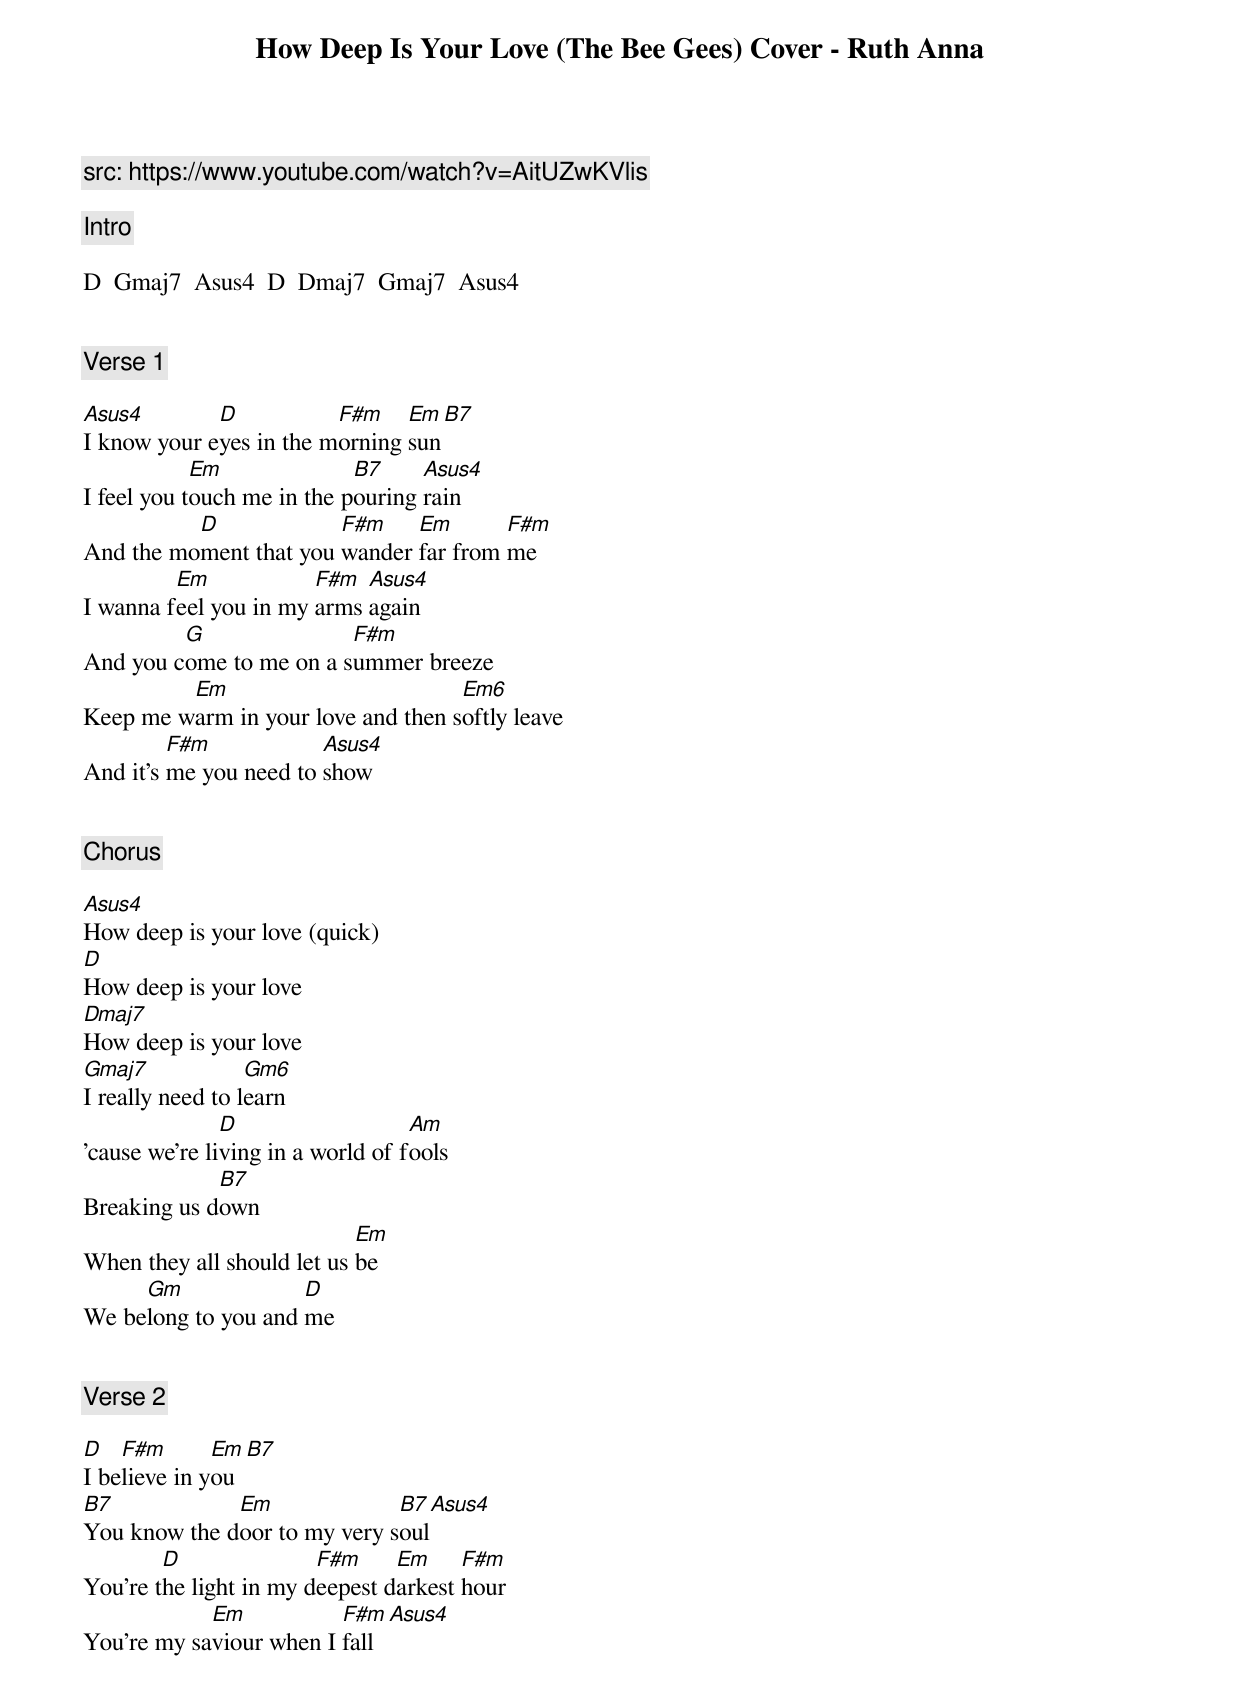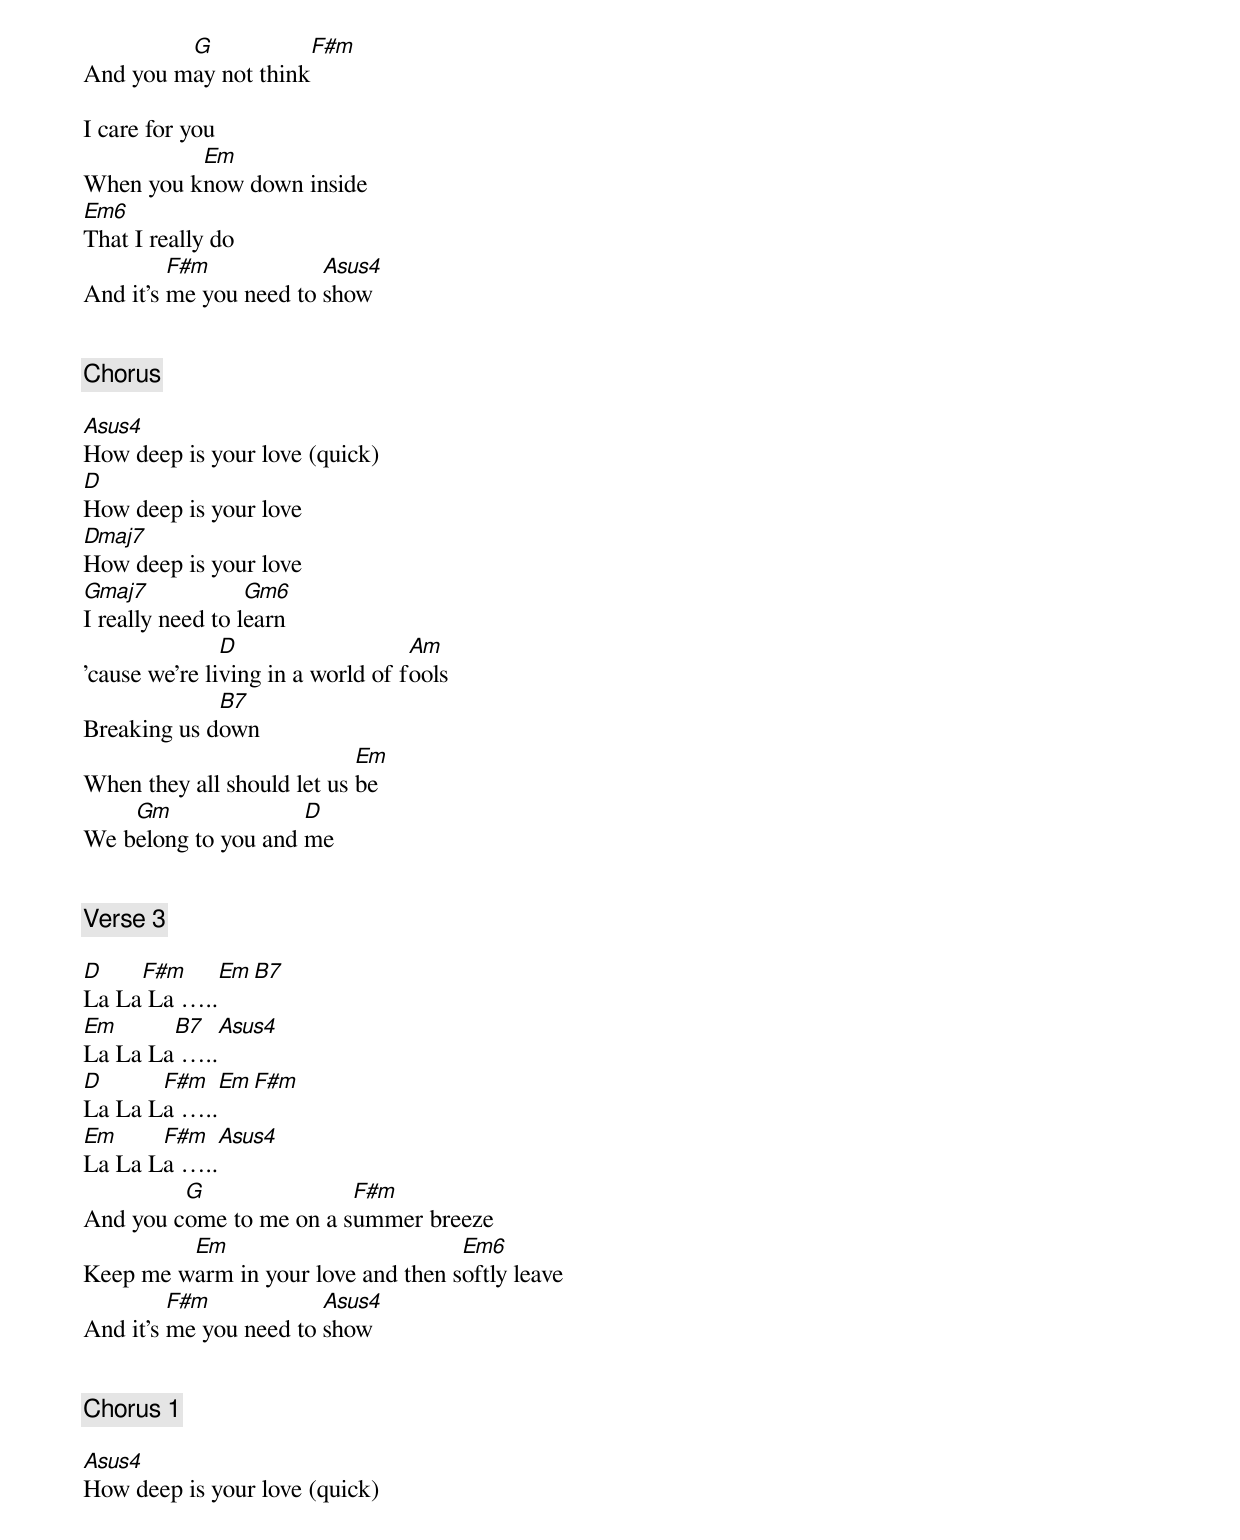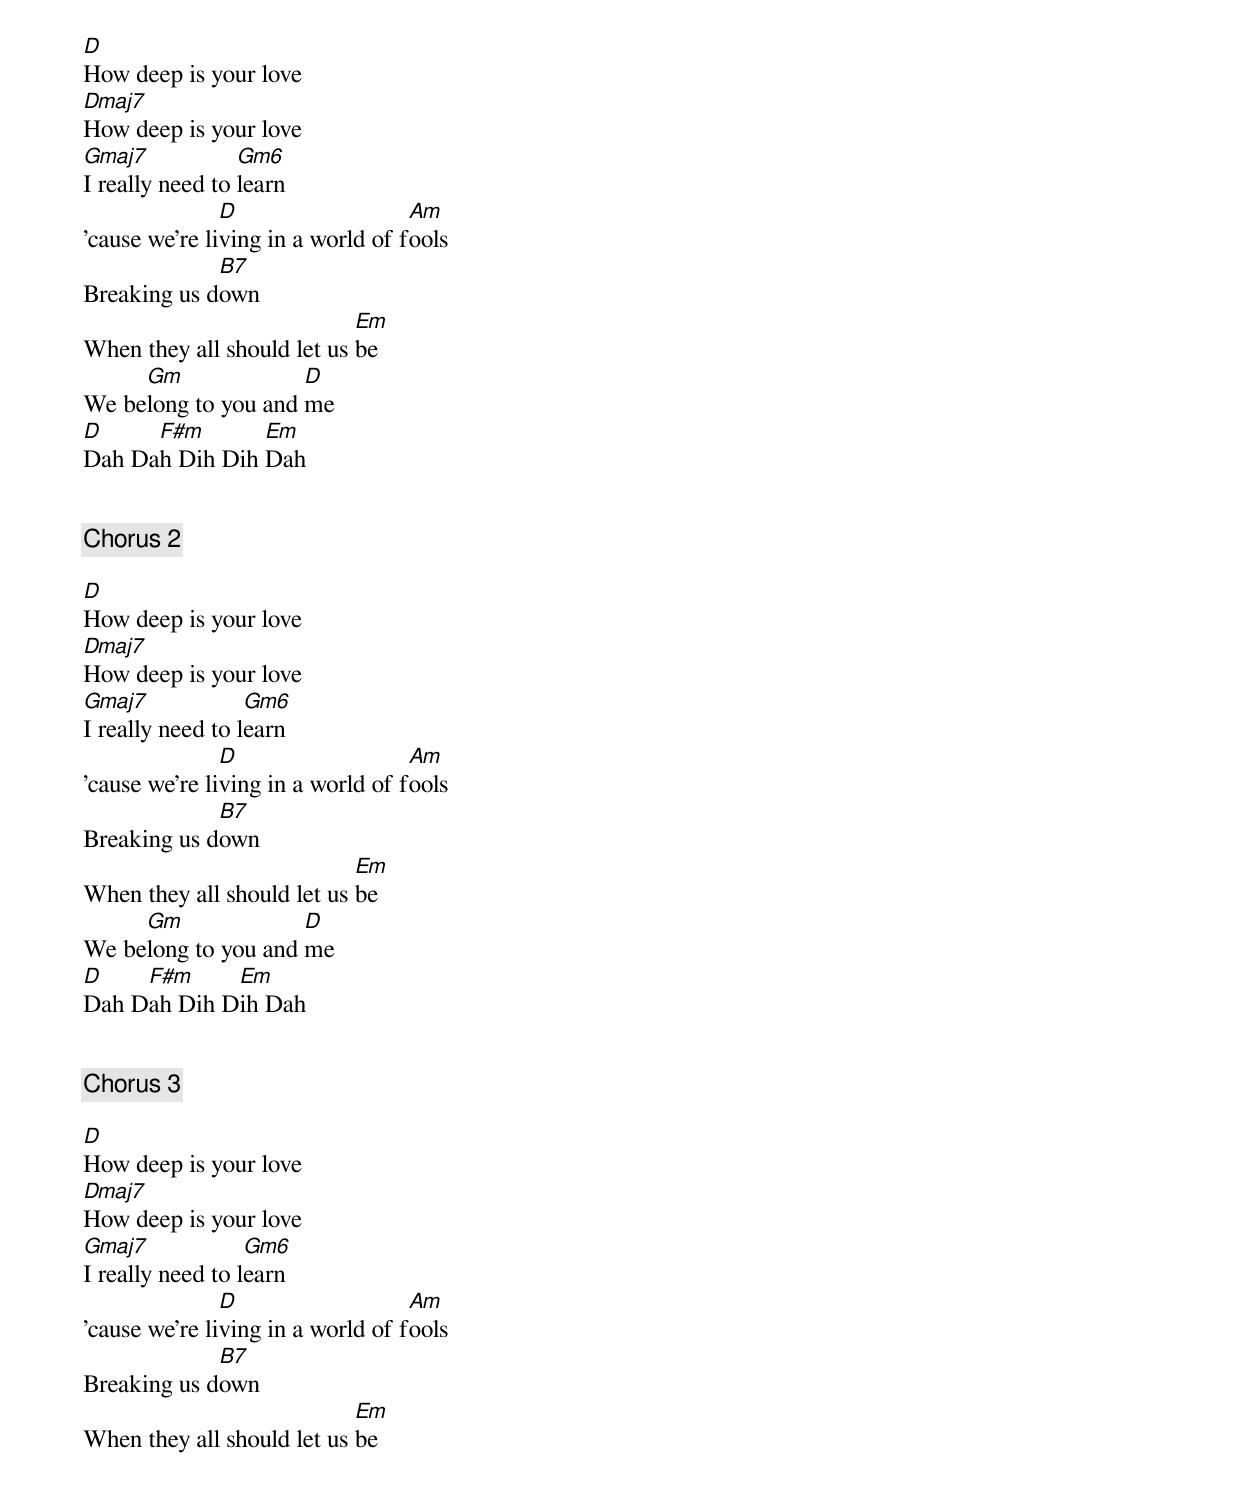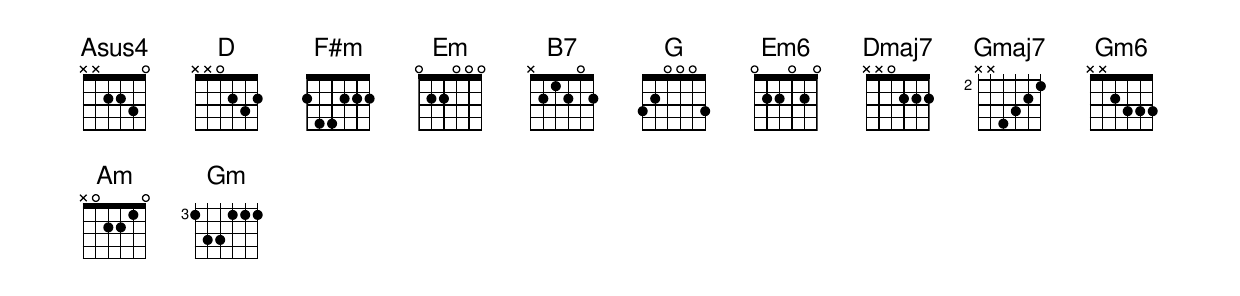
How Deep Is Your Love (The Bee Gees) Cover - Ruth Anna

src: https://www.youtube.com/watch?v=AitUZwKVlis

[Intro]

D  Gmaj7  Asus4  D  Dmaj7  Gmaj7  Asus4


[Verse 1]

Asus4        D           F#m    Em  B7
I know your eyes in the morning sun
            Em              B7     Asus4
I feel you touch me in the pouring rain
          D             F#m    Em       F#m
And the moment that you wander far from me
         Em            F#m  Asus4
I wanna feel you in my arms again
         G               F#m
And you come to me on a summer breeze
         Em                         Em6
Keep me warm in your love and then softly leave
         F#m            Asus4
And it's me you need to show


[Chorus]

Asus4
How deep is your love (quick)
D
How deep is your love
Dmaj7
How deep is your love
Gmaj7             Gm6
I really need to learn
               D                   Am
'cause we're living in a world of fools
             B7
Breaking us down
                            Em
When they all should let us be
     Gm              D
We belong to you and me


[Verse 2]

D   F#m       Em   B7
I believe in you
B7            Em              B7   Asus4
You know the door to my very soul
        D               F#m     Em     F#m
You're the light in my deepest darkest hour
            Em           F#m  Asus4
You're my saviour when I fall
         G            F#m
And you may not think

I care for you
          Em
When you know down inside
Em6
That I really do
         F#m            Asus4
And it's me you need to show


[Chorus]

Asus4
How deep is your love (quick)
D
How deep is your love
Dmaj7
How deep is your love
Gmaj7             Gm6
I really need to learn
               D                   Am
'cause we're living in a world of fools
             B7
Breaking us down
                            Em
When they all should let us be
    Gm               D
We belong to you and me


[Verse 3]

D    F#m    Em    B7
La La La …..
Em      B7      Asus4
La La La …..
D      F#m    Em    F#m
La La La …..
Em     F#m     Asus4
La La La …..
         G               F#m
And you come to me on a summer breeze
         Em                         Em6
Keep me warm in your love and then softly leave
         F#m            Asus4
And it's me you need to show


[Chorus 1]

Asus4
How deep is your love (quick)
D
How deep is your love
Dmaj7
How deep is your love
Gmaj7            Gm6
I really need to learn
               D                   Am
'cause we're living in a world of fools
             B7
Breaking us down
                            Em
When they all should let us be
     Gm              D
We belong to you and me
D     F#m       Em
Dah Dah Dih Dih Dah


[Chorus 2]

D
How deep is your love
Dmaj7
How deep is your love
Gmaj7             Gm6
I really need to learn
               D                   Am
'cause we're living in a world of fools
             B7
Breaking us down
                            Em
When they all should let us be
     Gm              D
We belong to you and me
D    F#m     Em
Dah Dah Dih Dih Dah


[Chorus 3]

D
How deep is your love
Dmaj7
How deep is your love
Gmaj7             Gm6
I really need to learn
               D                   Am
'cause we're living in a world of fools
             B7
Breaking us down
                            Em
When they all should let us be﻿
